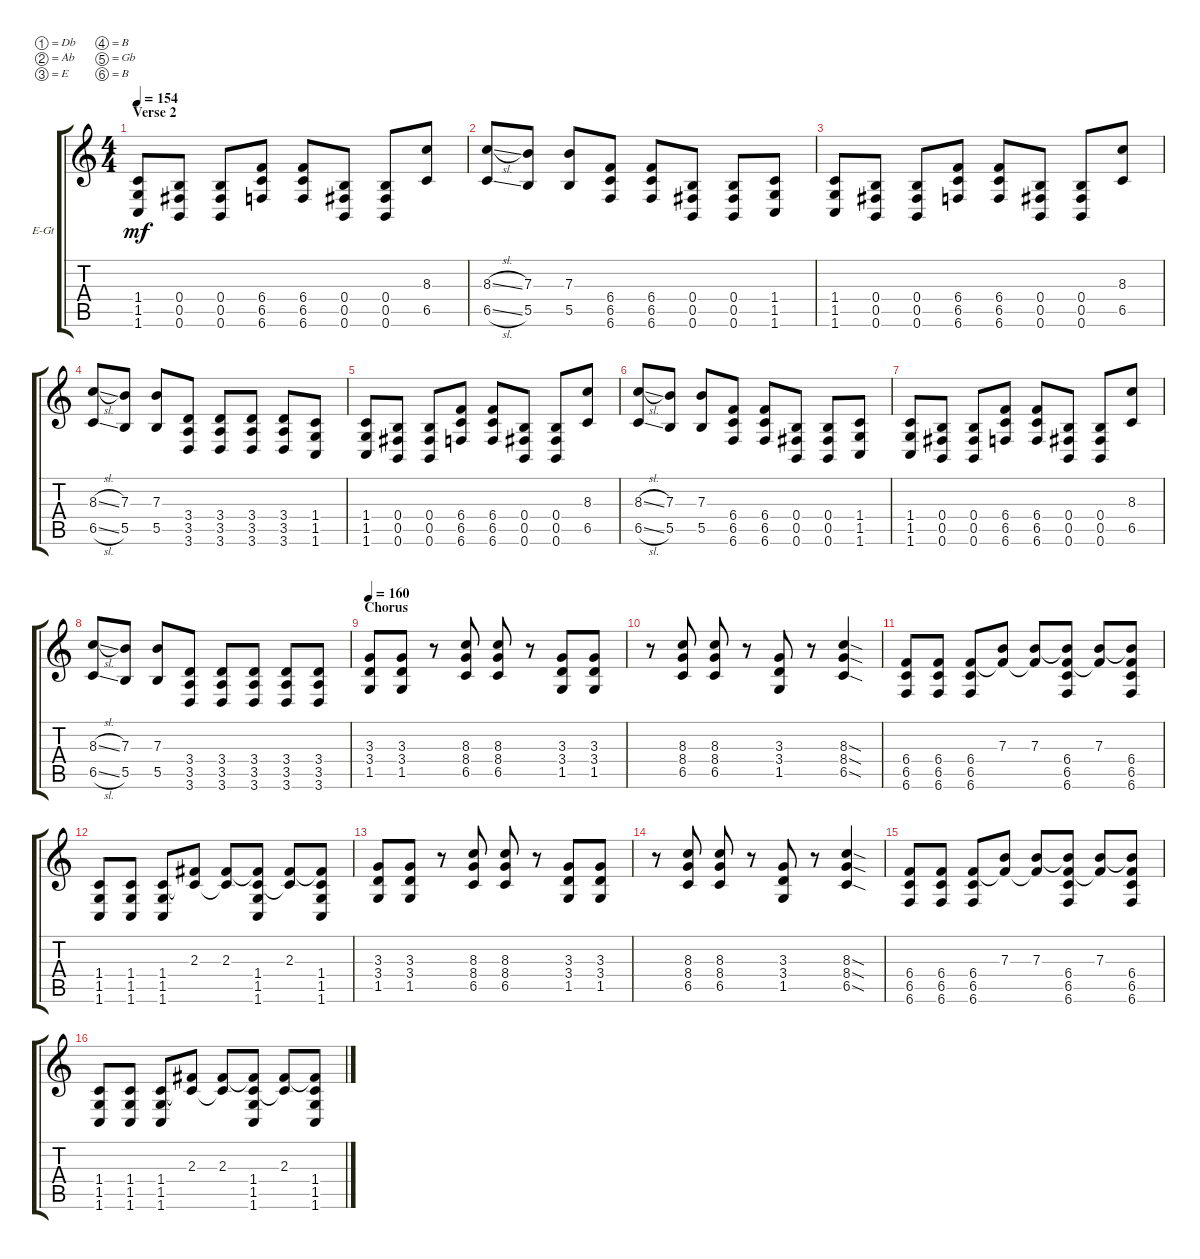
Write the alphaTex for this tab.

\defaultSystemsLayout 4
\bracketExtendMode groupsimilarinstruments
\firstSystemTrackNameOrientation horizontal
\otherSystemsTrackNameOrientation horizontal
\track ("Electric Guitar 1" "E-Gt") {instrument distortionguitar}
\staff {score tabs}
\tuning (Db4 Ab3 E3 B2 Gb2 B1)
\ts (4 4)
\section ("" "Verse 2")
\tempo 154
\clef g2
\ks c
(1.4 1.5 1.6).8{dy mf} (0.6 0.5 0.4).8 (0.5 0.6 0.4).8 (6.4 6.5 6.6).8 (6.4 6.5 6.6).8 (0.6 0.5 0.4).8 (0.5 0.6 0.4).8 (6.5 8.3).8 |
(6.5{sl} 8.3{sl}).8 (5.5 7.3).8 (5.5 7.3).8 (6.5 6.4 6.6).8 (6.6 6.4 6.5).8 (0.6 0.5 0.4).8 (0.4 0.5 0.6).8 (1.5 1.4 1.6).8 |
(1.4 1.5 1.6).8 (0.6 0.5 0.4).8 (0.5 0.6 0.4).8 (6.4 6.5 6.6).8 (6.4 6.5 6.6).8 (0.6 0.5 0.4).8 (0.5 0.6 0.4).8 (6.5 8.3).8 |
(6.5{sl} 8.3{sl}).8 (5.5 7.3).8 (5.5 7.3).8 (3.5 3.4 3.6).8 (3.6 3.4 3.5).8 (3.6 3.5 3.4).8 (3.4 3.5 3.6).8 (1.5 1.4 1.6).8 |
(1.4 1.5 1.6).8 (0.6 0.5 0.4).8 (0.5 0.6 0.4).8 (6.4 6.5 6.6).8 (6.4 6.5 6.6).8 (0.6 0.5 0.4).8 (0.5 0.6 0.4).8 (6.5 8.3).8 |
(6.5{sl} 8.3{sl}).8 (5.5 7.3).8 (5.5 7.3).8 (6.5 6.4 6.6).8 (6.6 6.4 6.5).8 (0.6 0.5 0.4).8 (0.4 0.5 0.6).8 (1.5 1.4 1.6).8 |
(1.4 1.5 1.6).8 (0.6 0.5 0.4).8 (0.5 0.6 0.4).8 (6.4 6.5 6.6).8 (6.4 6.5 6.6).8 (0.6 0.5 0.4).8 (0.5 0.6 0.4).8 (6.5 8.3).8 |
(6.5{sl} 8.3{sl}).8 (5.5 7.3).8 (5.5 7.3).8 (3.5 3.4 3.6).8 (3.6 3.4 3.5).8 (3.6 3.5 3.4).8 (3.4 3.5 3.6).8 (3.4 3.5 3.6).8 |
\section ("" "Chorus")
\tempo 160
(1.5 3.4 3.3).8 (1.5 3.4 3.3).8 r.8 (8.3 8.4 6.5).8 (8.3 8.4 6.5).8 r.8 (1.5 3.4 3.3).8 (1.5 3.4 3.3).8 |
r.8 (8.3 8.4 6.5).8 (8.3 8.4 6.5).8 r.8 (1.5 3.4 3.3).8 r.8 (8.3{sod} 8.4{sod} 6.5{sod}).4 |
(6.5 6.4 6.6).8 (6.5 6.4 6.6).8 (6.5 6.4 6.6).8 (7.3 6.4{t}).8 (7.3 6.4{t}).8 (6.4 6.6 6.5 7.3{t}).8 (7.3 6.4{t}).8 (6.4 6.6 6.5 7.3{t}).8 |
(1.5 1.6 1.4).8 (1.5 1.4 1.6).8 (1.5 1.4 1.6).8 (2.3 1.4{t}).8 (2.3 1.4{t}).8 (2.3{t} 1.4 1.6 1.5).8 (1.4{t} 2.3).8 (2.3{t} 1.4 1.5 1.6).8 |
(1.5 3.4 3.3).8 (1.5 3.4 3.3).8 r.8 (8.3 8.4 6.5).8 (8.3 8.4 6.5).8 r.8 (1.5 3.4 3.3).8 (1.5 3.4 3.3).8 |
r.8 (8.3 8.4 6.5).8 (8.3 8.4 6.5).8 r.8 (1.5 3.4 3.3).8 r.8 (8.3{sod} 8.4{sod} 6.5{sod}).4 |
(6.5 6.4 6.6).8 (6.5 6.4 6.6).8 (6.5 6.4 6.6).8 (7.3 6.4{t}).8 (7.3 6.4{t}).8 (6.4 6.6 6.5 7.3{t}).8 (7.3 6.4{t}).8 (6.4 6.6 6.5 7.3{t}).8 |
(1.5 1.6 1.4).8 (1.5 1.4 1.6).8 (1.5 1.4 1.6).8 (2.3 1.4{t}).8 (2.3 1.4{t}).8 (2.3{t} 1.4 1.6 1.5).8 (1.4{t} 2.3).8 (2.3{t} 1.4 1.5 1.6).8
